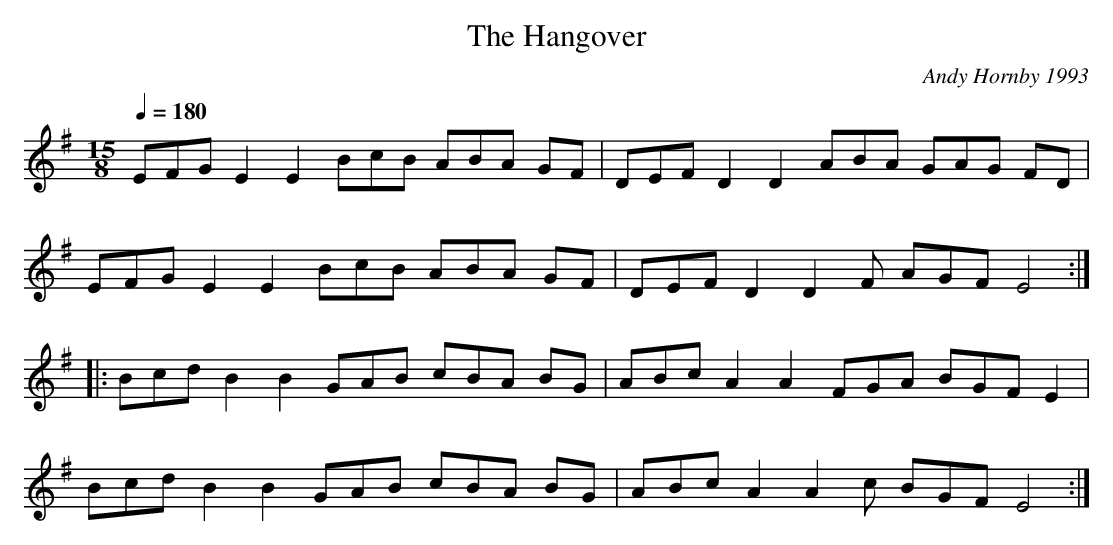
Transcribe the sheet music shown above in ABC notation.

X:1
T:The Hangover
C:Andy Hornby 1993
L:1/8
M:15/8
Q:1/4=180
K:G major
EFG E2E2BcB ABA GF|DEF D2D2ABA GAG FD|
EFG E2E2BcB ABA GF|DEF D2D2F AGF E4:|
|:Bcd B2B2GAB cBA BG|ABc A2A2FGA BGF E2|
Bcd B2B2GAB cBA BG|ABc A2A2c BGF E4:|
